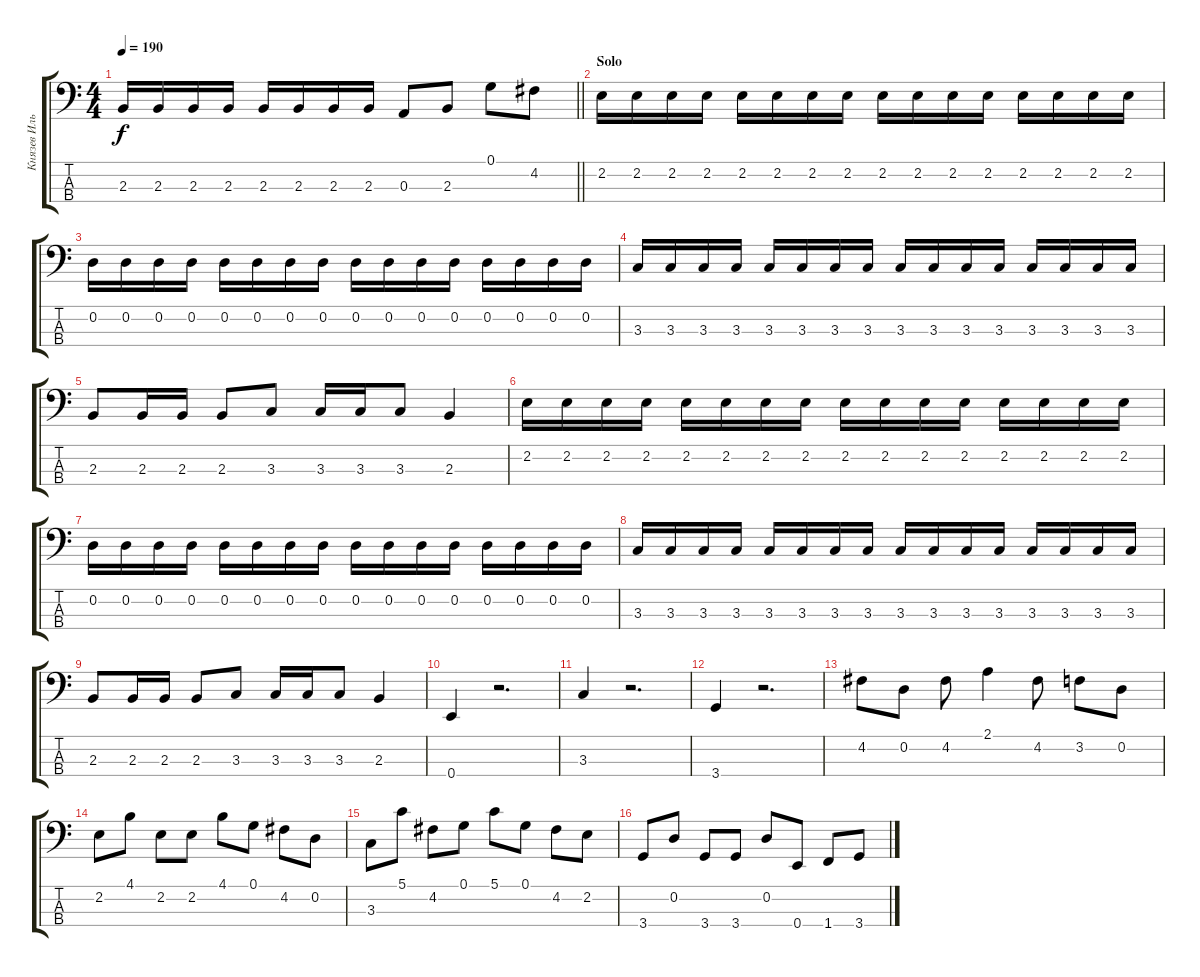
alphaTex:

\track ("Князев Илья" "Князев Иль") {instrument electricbasspick}
\staff {score tabs}
\tuning (G2 D2 A1 E1) {hide}
\ts (4 4)
\tempo 190
\clef f4
\barLineRight lightlight
\ks c
2.3.16{dy f} 2.3.16 2.3.16 2.3.16 2.3.16 2.3.16 2.3.16 2.3.16 0.3.8 2.3.8 0.1.8 4.2.8 |
\section ("" "Solo")
2.2.16 2.2.16 2.2.16 2.2.16 2.2.16 2.2.16 2.2.16 2.2.16 2.2.16 2.2.16 2.2.16 2.2.16 2.2.16 2.2.16 2.2.16 2.2.16 |
0.2.16 0.2.16 0.2.16 0.2.16 0.2.16 0.2.16 0.2.16 0.2.16 0.2.16 0.2.16 0.2.16 0.2.16 0.2.16 0.2.16 0.2.16 0.2.16 |
3.3.16 3.3.16 3.3.16 3.3.16 3.3.16 3.3.16 3.3.16 3.3.16 3.3.16 3.3.16 3.3.16 3.3.16 3.3.16 3.3.16 3.3.16 3.3.16 |
2.3.8 2.3.16 2.3.16 2.3.8 3.3.8 3.3.16 3.3.16 3.3.8 2.3.4 |
2.2.16 2.2.16 2.2.16 2.2.16 2.2.16 2.2.16 2.2.16 2.2.16 2.2.16 2.2.16 2.2.16 2.2.16 2.2.16 2.2.16 2.2.16 2.2.16 |
0.2.16 0.2.16 0.2.16 0.2.16 0.2.16 0.2.16 0.2.16 0.2.16 0.2.16 0.2.16 0.2.16 0.2.16 0.2.16 0.2.16 0.2.16 0.2.16 |
3.3.16 3.3.16 3.3.16 3.3.16 3.3.16 3.3.16 3.3.16 3.3.16 3.3.16 3.3.16 3.3.16 3.3.16 3.3.16 3.3.16 3.3.16 3.3.16 |
2.3.8 2.3.16 2.3.16 2.3.8 3.3.8 3.3.16 3.3.16 3.3.8 2.3.4 |
0.4.4 r.2{d} |
3.3.4 r.2{d} |
3.4.4 r.2{d} |
4.2.8 0.2.8 4.2.8 2.1.4 4.2.8 3.2.8 0.2.8 |
2.2.8 4.1.8 2.2.8 2.2.8 4.1.8 0.1.8 4.2.8 0.2.8 |
3.3.8 5.1.8 4.2.8 0.1.8 5.1.8 0.1.8 4.2.8 2.2.8 |
3.4.8 0.2.8 3.4.8 3.4.8 0.2.8 0.4.8 1.4.8 3.4.8
